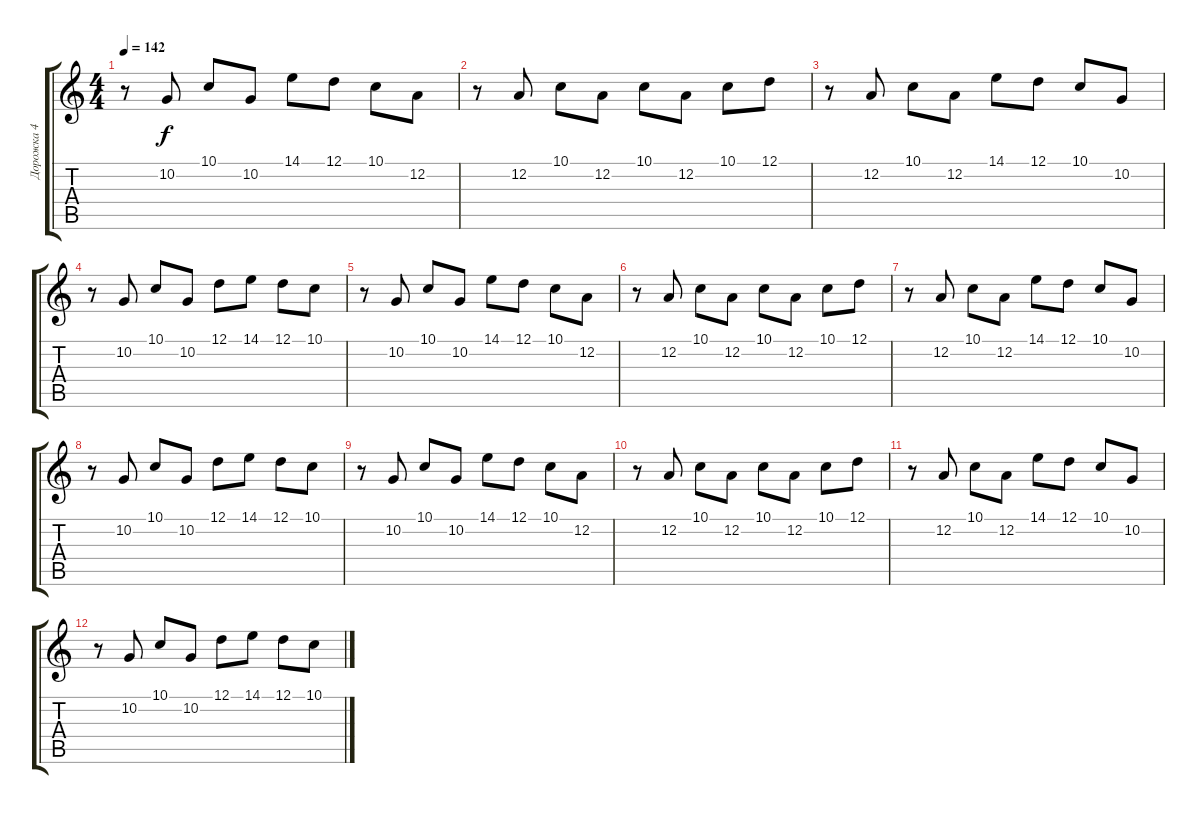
\track ("Дорожка 4" "Дорожка 4") {instrument lead2sawtooth}
\staff {score tabs}
\tuning (D4 A3 F3 C3 G2 D2) {hide}
\ts (4 4)
\tempo 142
\clef g2
\ks c
r.8{dy f} 10.2.8 10.1.8 10.2.8 14.1.8 12.1.8 10.1.8 12.2.8 |
r.8 12.2.8 10.1.8 12.2.8 10.1.8 12.2.8 10.1.8 12.1.8 |
r.8 12.2.8 10.1.8 12.2.8 14.1.8 12.1.8 10.1.8 10.2.8 |
r.8 10.2.8 10.1.8 10.2.8 12.1.8 14.1.8 12.1.8 10.1.8 |
r.8 10.2.8 10.1.8 10.2.8 14.1.8 12.1.8 10.1.8 12.2.8 |
r.8 12.2.8 10.1.8 12.2.8 10.1.8 12.2.8 10.1.8 12.1.8 |
r.8 12.2.8 10.1.8 12.2.8 14.1.8 12.1.8 10.1.8 10.2.8 |
r.8 10.2.8 10.1.8 10.2.8 12.1.8 14.1.8 12.1.8 10.1.8 |
r.8 10.2.8 10.1.8 10.2.8 14.1.8 12.1.8 10.1.8 12.2.8 |
r.8 12.2.8 10.1.8 12.2.8 10.1.8 12.2.8 10.1.8 12.1.8 |
r.8 12.2.8 10.1.8 12.2.8 14.1.8 12.1.8 10.1.8 10.2.8 |
r.8 10.2.8 10.1.8 10.2.8 12.1.8 14.1.8 12.1.8 10.1.8
